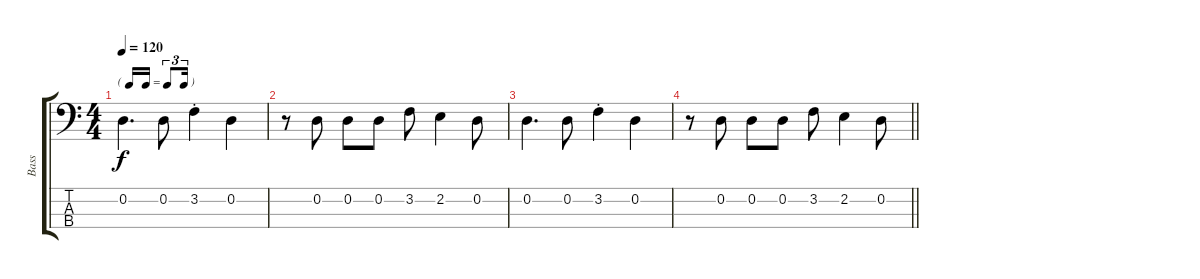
\track ("Bass" "Bass") {instrument electricbassfinger}
\staff {score tabs}
\tuning (G2 D2 A1 E1) {hide}
\ts (4 4)
\tf triplet16th
\tempo 120
\clef f4
\ks c
0.2.4{d dy f} 0.2.8 3.2{st}.4 0.2.4 |
r.8 0.2.8 0.2.8 0.2.8 3.2.8 2.2.4 0.2.8 |
0.2.4{d} 0.2.8 3.2{st}.4 0.2.4 |
\barLineRight lightlight
r.8 0.2.8 0.2.8 0.2.8 3.2.8 2.2.4 0.2.8
